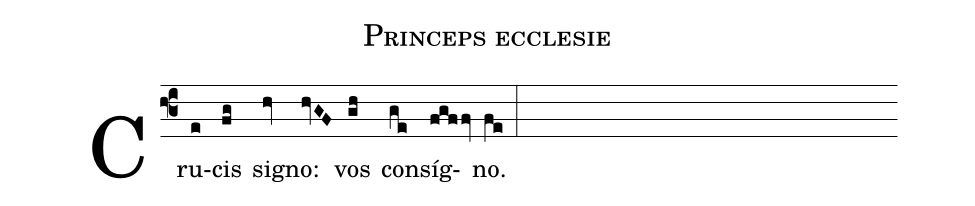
name: Princeps ecclesie;
%%
(f3) Cru(e)cis(fg) sig(hv)no:(hvGF) vos(gh) con(ge)síg(fgffv)no.(fe) (:)
